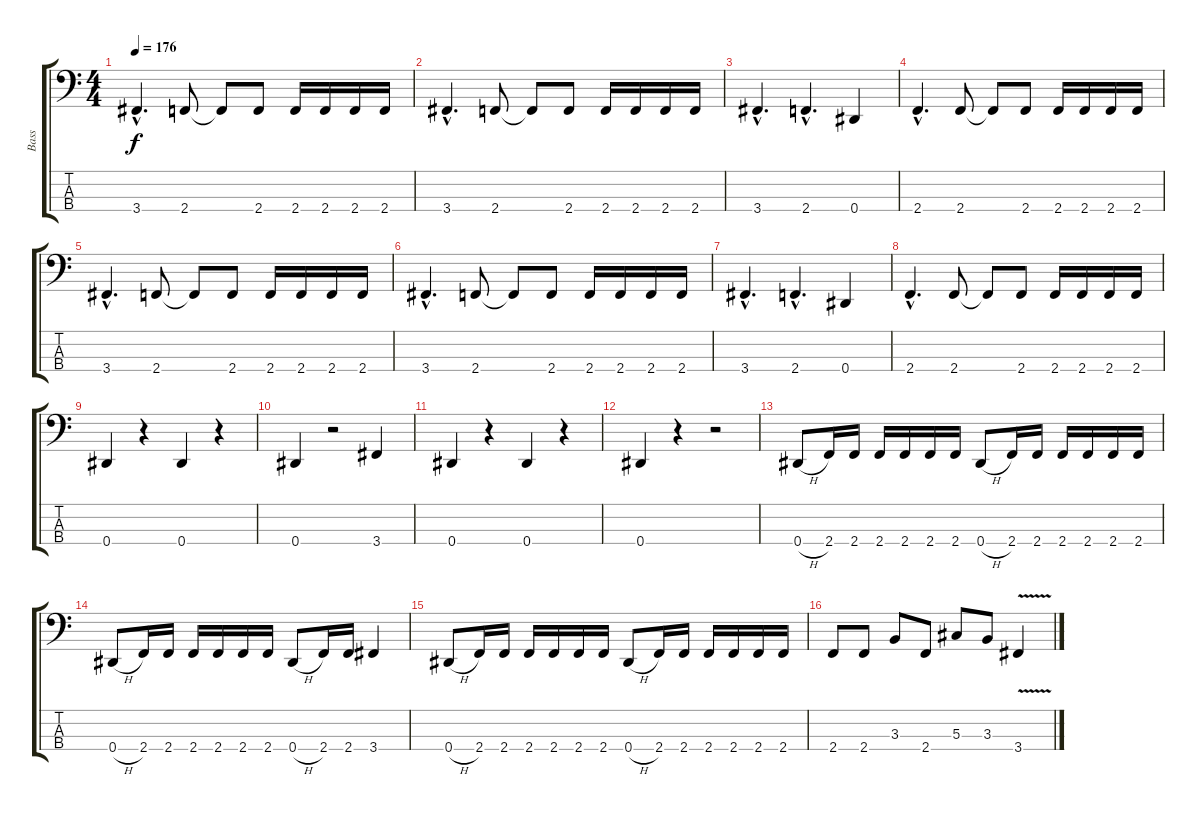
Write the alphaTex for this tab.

\track ("Bass" "Bass") {instrument electricbassfinger}
\staff {score tabs}
\tuning (Gb2 Db2 Ab1 Eb1) {hide}
\ts (4 4)
\tempo 176
\clef f4
\ks c
3.4{hac}.4{d dy f} 2.4.8 2.4{t}.8 2.4.8 2.4.16 2.4.16 2.4.16 2.4.16 |
3.4{hac}.4{d} 2.4.8 2.4{t}.8 2.4.8 2.4.16 2.4.16 2.4.16 2.4.16 |
3.4{hac}.4{d} 2.4{hac}.4{d} 0.4.4 |
2.4{hac}.4{d} 2.4.8 2.4{t}.8 2.4.8 2.4.16 2.4.16 2.4.16 2.4.16 |
3.4{hac}.4{d} 2.4.8 2.4{t}.8 2.4.8 2.4.16 2.4.16 2.4.16 2.4.16 |
3.4{hac}.4{d} 2.4.8 2.4{t}.8 2.4.8 2.4.16 2.4.16 2.4.16 2.4.16 |
3.4{hac}.4{d} 2.4{hac}.4{d} 0.4.4 |
2.4{hac}.4{d} 2.4.8 2.4{t}.8 2.4.8 2.4.16 2.4.16 2.4.16 2.4.16 |
0.4.4 r.4 0.4.4 r.4 |
0.4.4 r.2 3.4.4 |
0.4.4 r.4 0.4.4 r.4 |
0.4.4 r.4 r.2 |
0.4{h}.8 2.4.16 2.4.16 2.4.16 2.4.16 2.4.16 2.4.16 0.4{h}.8 2.4.16 2.4.16 2.4.16 2.4.16 2.4.16 2.4.16 |
0.4{h}.8 2.4.16 2.4.16 2.4.16 2.4.16 2.4.16 2.4.16 0.4{h}.8 2.4.16 2.4.16 3.4.4 |
0.4{h}.8 2.4.16 2.4.16 2.4.16 2.4.16 2.4.16 2.4.16 0.4{h}.8 2.4.16 2.4.16 2.4.16 2.4.16 2.4.16 2.4.16 |
2.4.8 2.4.8 3.3.8 2.4.8 5.3.8 3.3.8 3.4{v}.4
